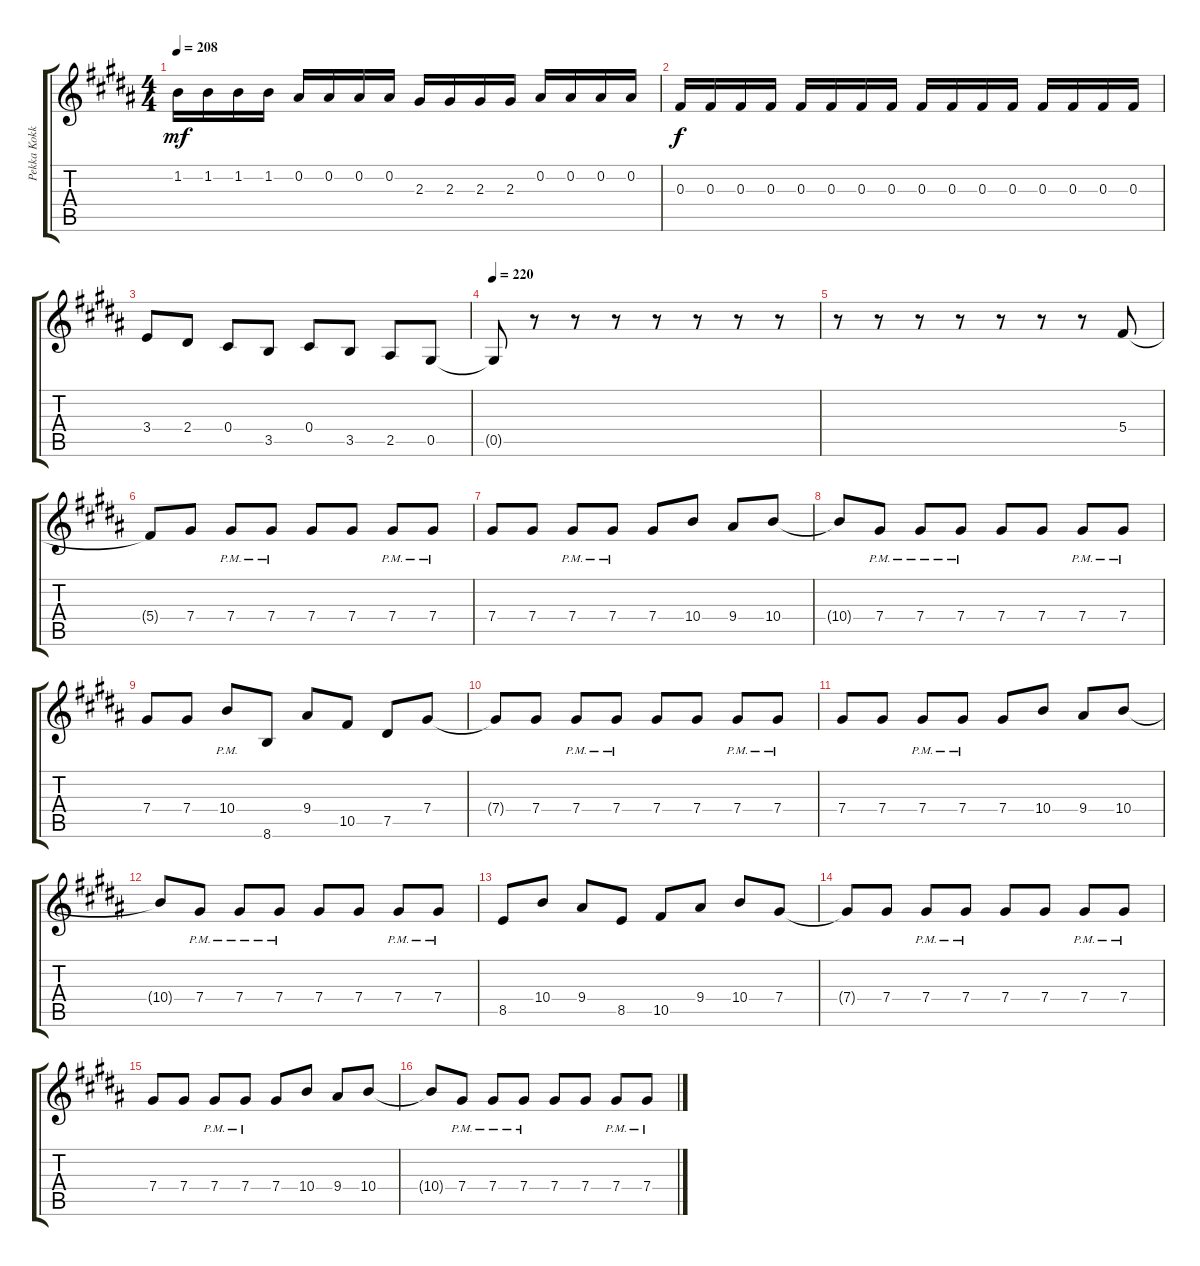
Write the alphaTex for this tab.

\track ("Pekka Kokko" "Pekka Kokk") {instrument distortionguitar}
\staff {score tabs}
\tuning (Eb4 Bb3 Gb3 Db3 Ab2 Eb2) {hide}
\ts (4 4)
\tempo 208
\clef g2
\ks b
1.2.16{dy mf} 1.2.16 1.2.16 1.2.16 0.2.16 0.2.16 0.2.16 0.2.16 2.3.16 2.3.16 2.3.16 2.3.16 0.2.16 0.2.16 0.2.16 0.2.16 |
0.3.16{dy f} 0.3.16 0.3.16 0.3.16 0.3.16 0.3.16 0.3.16 0.3.16 0.3.16 0.3.16 0.3.16 0.3.16 0.3.16 0.3.16 0.3.16 0.3.16 |
3.4.8 2.4.8 0.4.8 3.5.8 0.4.8 3.5.8 2.5.8 0.5.8 |
\tempo 220
0.5{t}.8 r.8 r.8 r.8 r.8 r.8 r.8 r.8 |
\ks g#minor
r.8 r.8 r.8 r.8 r.8 r.8 r.8 5.4.8 |
5.4{t}.8 7.4.8 7.4{pm}.8 7.4{pm}.8 7.4.8 7.4.8 7.4{pm}.8 7.4{pm}.8 |
\ks b
7.4.8 7.4.8 7.4{pm}.8 7.4{pm}.8 7.4.8 10.4.8 9.4.8 10.4.8 |
\ks g#minor
10.4{t}.8 7.4{pm}.8 7.4{pm}.8 7.4{pm}.8 7.4.8 7.4.8 7.4{pm}.8 7.4{pm}.8 |
\ks b
7.4.8 7.4.8 10.4{pm}.8 8.6.8 9.4.8 10.5.8 7.5.8 7.4.8 |
\ks g#minor
7.4{t}.8 7.4.8 7.4{pm}.8 7.4{pm}.8 7.4.8 7.4.8 7.4{pm}.8 7.4{pm}.8 |
\ks b
7.4.8 7.4.8 7.4{pm}.8 7.4{pm}.8 7.4.8 10.4.8 9.4.8 10.4.8 |
\ks g#minor
10.4{t}.8 7.4{pm}.8 7.4{pm}.8 7.4{pm}.8 7.4.8 7.4.8 7.4{pm}.8 7.4{pm}.8 |
\ks b
8.5.8 10.4.8 9.4.8 8.5.8 10.5.8 9.4.8 10.4.8 7.4.8 |
\ks g#minor
7.4{t}.8 7.4.8 7.4{pm}.8 7.4{pm}.8 7.4.8 7.4.8 7.4{pm}.8 7.4{pm}.8 |
\ks b
7.4.8 7.4.8 7.4{pm}.8 7.4{pm}.8 7.4.8 10.4.8 9.4.8 10.4.8 |
\ks g#minor
10.4{t}.8 7.4{pm}.8 7.4{pm}.8 7.4{pm}.8 7.4.8 7.4.8 7.4{pm}.8 7.4{pm}.8
